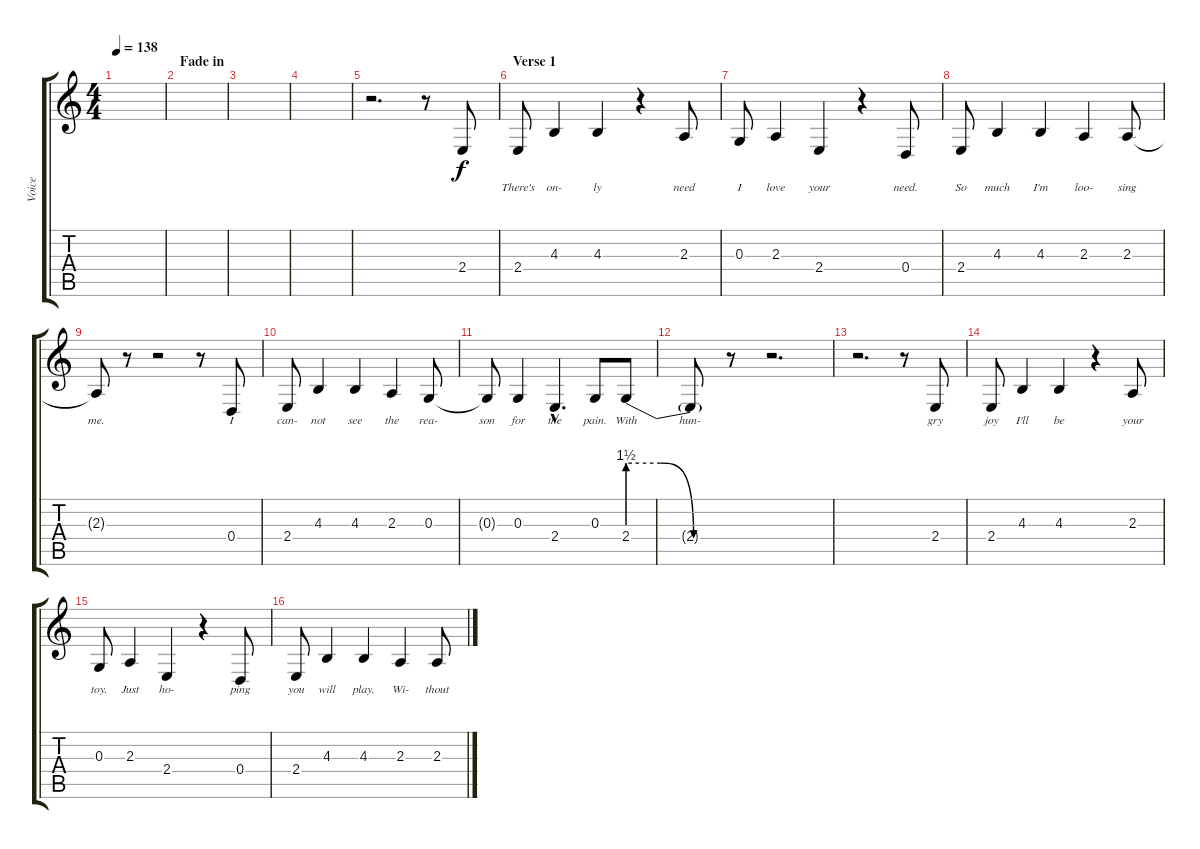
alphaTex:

\track ("Voice" "Voice") {instrument clarinet}
\staff {score tabs}
\tuning (E4 B3 G3 D3 A2 E2) {hide}
\ts (4 4)
\tempo 138
\clef g2
\ks c
|
\section ("" "Fade in")
|
|
|
r.2{d} r.8 2.4.8{lyrics (0 "") lyrics (1 "") lyrics (2 "") lyrics (3 "") lyrics (4 "")} |
\section ("" "Verse 1")
2.4.8{lyrics (0 "There's") lyrics (1 "") lyrics (2 "") lyrics (3 "") lyrics (4 "")} 4.3.4{lyrics (0 "on-") lyrics (1 "") lyrics (2 "") lyrics (3 "") lyrics (4 "")} 4.3.4{lyrics (0 "ly") lyrics (1 "") lyrics (2 "") lyrics (3 "") lyrics (4 "")} r.4 2.3.8{lyrics (0 "need") lyrics (1 "") lyrics (2 "") lyrics (3 "") lyrics (4 "")} |
0.3.8{lyrics (0 "I") lyrics (1 "") lyrics (2 "") lyrics (3 "") lyrics (4 "")} 2.3.4{lyrics (0 "love") lyrics (1 "") lyrics (2 "") lyrics (3 "") lyrics (4 "")} 2.4.4{lyrics (0 "your") lyrics (1 "") lyrics (2 "") lyrics (3 "") lyrics (4 "")} r.4 0.4.8{lyrics (0 "need.") lyrics (1 "") lyrics (2 "") lyrics (3 "") lyrics (4 "")} |
2.4.8{lyrics (0 "So") lyrics (1 "") lyrics (2 "") lyrics (3 "") lyrics (4 "")} 4.3.4{lyrics (0 "much") lyrics (1 "") lyrics (2 "") lyrics (3 "") lyrics (4 "")} 4.3.4{lyrics (0 "I'm") lyrics (1 "") lyrics (2 "") lyrics (3 "") lyrics (4 "")} 2.3.4{lyrics (0 "loo-") lyrics (1 "") lyrics (2 "") lyrics (3 "") lyrics (4 "")} 2.3.8{lyrics (0 "sing") lyrics (1 "") lyrics (2 "") lyrics (3 "") lyrics (4 "")} |
2.3{t}.8{lyrics (0 "me.") lyrics (1 "") lyrics (2 "") lyrics (3 "") lyrics (4 "")} r.8 r.2 r.8 0.4.8{lyrics (0 "I") lyrics (1 "") lyrics (2 "") lyrics (3 "") lyrics (4 "")} |
2.4.8{lyrics (0 "can-") lyrics (1 "") lyrics (2 "") lyrics (3 "") lyrics (4 "")} 4.3.4{lyrics (0 "not") lyrics (1 "") lyrics (2 "") lyrics (3 "") lyrics (4 "")} 4.3.4{lyrics (0 "see") lyrics (1 "") lyrics (2 "") lyrics (3 "") lyrics (4 "")} 2.3.4{lyrics (0 "the") lyrics (1 "") lyrics (2 "") lyrics (3 "") lyrics (4 "")} 0.3.8{lyrics (0 "rea-") lyrics (1 "") lyrics (2 "") lyrics (3 "") lyrics (4 "")} |
0.3{t}.8{lyrics (0 "son") lyrics (1 "") lyrics (2 "") lyrics (3 "") lyrics (4 "")} 0.3.4{lyrics (0 "for") lyrics (1 "") lyrics (2 "") lyrics (3 "") lyrics (4 "")} 2.4{hac}.4{d lyrics (0 "the") lyrics (1 "") lyrics (2 "") lyrics (3 "") lyrics (4 "")} 0.3.8{lyrics (0 "pain.") lyrics (1 "") lyrics (2 "") lyrics (3 "") lyrics (4 "")} 2.4{be (custom 0 6 20 6 40 0 60 0)}.8{lyrics (0 "With") lyrics (1 "") lyrics (2 "") lyrics (3 "") lyrics (4 "")} |
2.4{t}.8{lyrics (0 "hun-") lyrics (1 "") lyrics (2 "") lyrics (3 "") lyrics (4 "")} r.8 r.2{d} |
r.2{d} r.8 2.4.8{lyrics (0 "gry") lyrics (1 "") lyrics (2 "") lyrics (3 "") lyrics (4 "")} |
2.4.8{lyrics (0 "joy") lyrics (1 "") lyrics (2 "") lyrics (3 "") lyrics (4 "")} 4.3.4{lyrics (0 "I'll") lyrics (1 "") lyrics (2 "") lyrics (3 "") lyrics (4 "")} 4.3.4{lyrics (0 "be") lyrics (1 "") lyrics (2 "") lyrics (3 "") lyrics (4 "")} r.4 2.3.8{lyrics (0 "your") lyrics (1 "") lyrics (2 "") lyrics (3 "") lyrics (4 "")} |
0.3.8{lyrics (0 "toy.") lyrics (1 "") lyrics (2 "") lyrics (3 "") lyrics (4 "")} 2.3.4{lyrics (0 "Just") lyrics (1 "") lyrics (2 "") lyrics (3 "") lyrics (4 "")} 2.4.4{lyrics (0 "ho-") lyrics (1 "") lyrics (2 "") lyrics (3 "") lyrics (4 "")} r.4 0.4.8{lyrics (0 "ping") lyrics (1 "") lyrics (2 "") lyrics (3 "") lyrics (4 "")} |
2.4.8{lyrics (0 "you") lyrics (1 "") lyrics (2 "") lyrics (3 "") lyrics (4 "")} 4.3.4{lyrics (0 "will") lyrics (1 "") lyrics (2 "") lyrics (3 "") lyrics (4 "")} 4.3.4{lyrics (0 "play.") lyrics (1 "") lyrics (2 "") lyrics (3 "") lyrics (4 "")} 2.3.4{lyrics (0 "Wi-") lyrics (1 "") lyrics (2 "") lyrics (3 "") lyrics (4 "")} 2.3.8{lyrics (0 "thout") lyrics (1 "") lyrics (2 "") lyrics (3 "") lyrics (4 "")}
